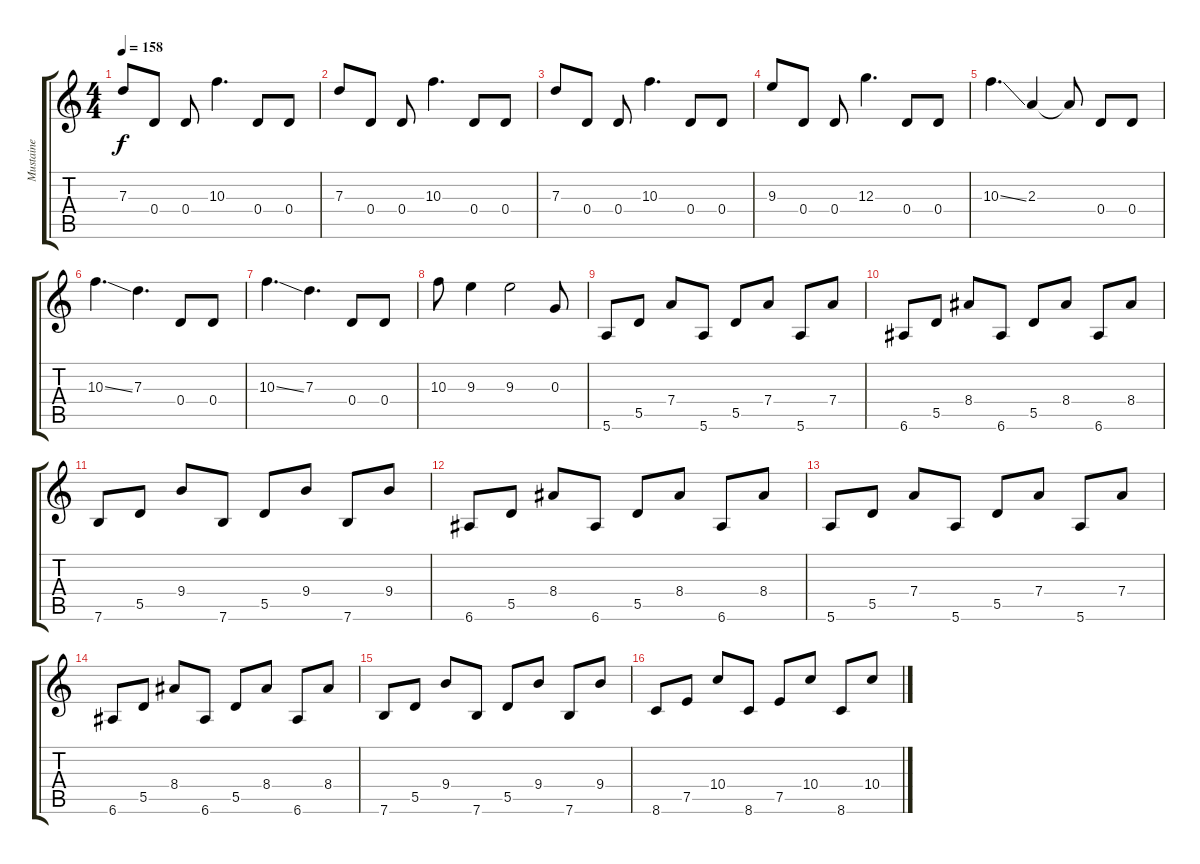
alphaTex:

\track ("Mustaine" "Mustaine") {instrument distortionguitar}
\staff {score tabs}
\tuning (E4 B3 G3 D3 A2 E2) {hide}
\ts (4 4)
\tempo 158
\clef g2
\ks c
7.3.8{dy f} 0.4.8 0.4.8 10.3.4{d} 0.4.8 0.4.8 |
7.3.8 0.4.8 0.4.8 10.3.4{d} 0.4.8 0.4.8 |
7.3.8 0.4.8 0.4.8 10.3.4{d} 0.4.8 0.4.8 |
9.3.8 0.4.8 0.4.8 12.3.4{d} 0.4.8 0.4.8 |
10.3{ss}.4{d} 2.3.4 2.3{t}.8 0.4.8 0.4.8 |
10.3{ss}.4{d} 7.3.4{d} 0.4.8 0.4.8 |
10.3{ss}.4{d} 7.3.4{d} 0.4.8 0.4.8 |
10.3.8 9.3.4 9.3.2 0.3.8 |
5.6.8 5.5.8 7.4.8 5.6.8 5.5.8 7.4.8 5.6.8 7.4.8 |
6.6.8 5.5.8 8.4.8 6.6.8 5.5.8 8.4.8 6.6.8 8.4.8 |
7.6.8 5.5.8 9.4.8 7.6.8 5.5.8 9.4.8 7.6.8 9.4.8 |
6.6.8 5.5.8 8.4.8 6.6.8 5.5.8 8.4.8 6.6.8 8.4.8 |
5.6.8 5.5.8 7.4.8 5.6.8 5.5.8 7.4.8 5.6.8 7.4.8 |
6.6.8 5.5.8 8.4.8 6.6.8 5.5.8 8.4.8 6.6.8 8.4.8 |
7.6.8 5.5.8 9.4.8 7.6.8 5.5.8 9.4.8 7.6.8 9.4.8 |
8.6.8 7.5.8 10.4.8 8.6.8 7.5.8 10.4.8 8.6.8 10.4.8
